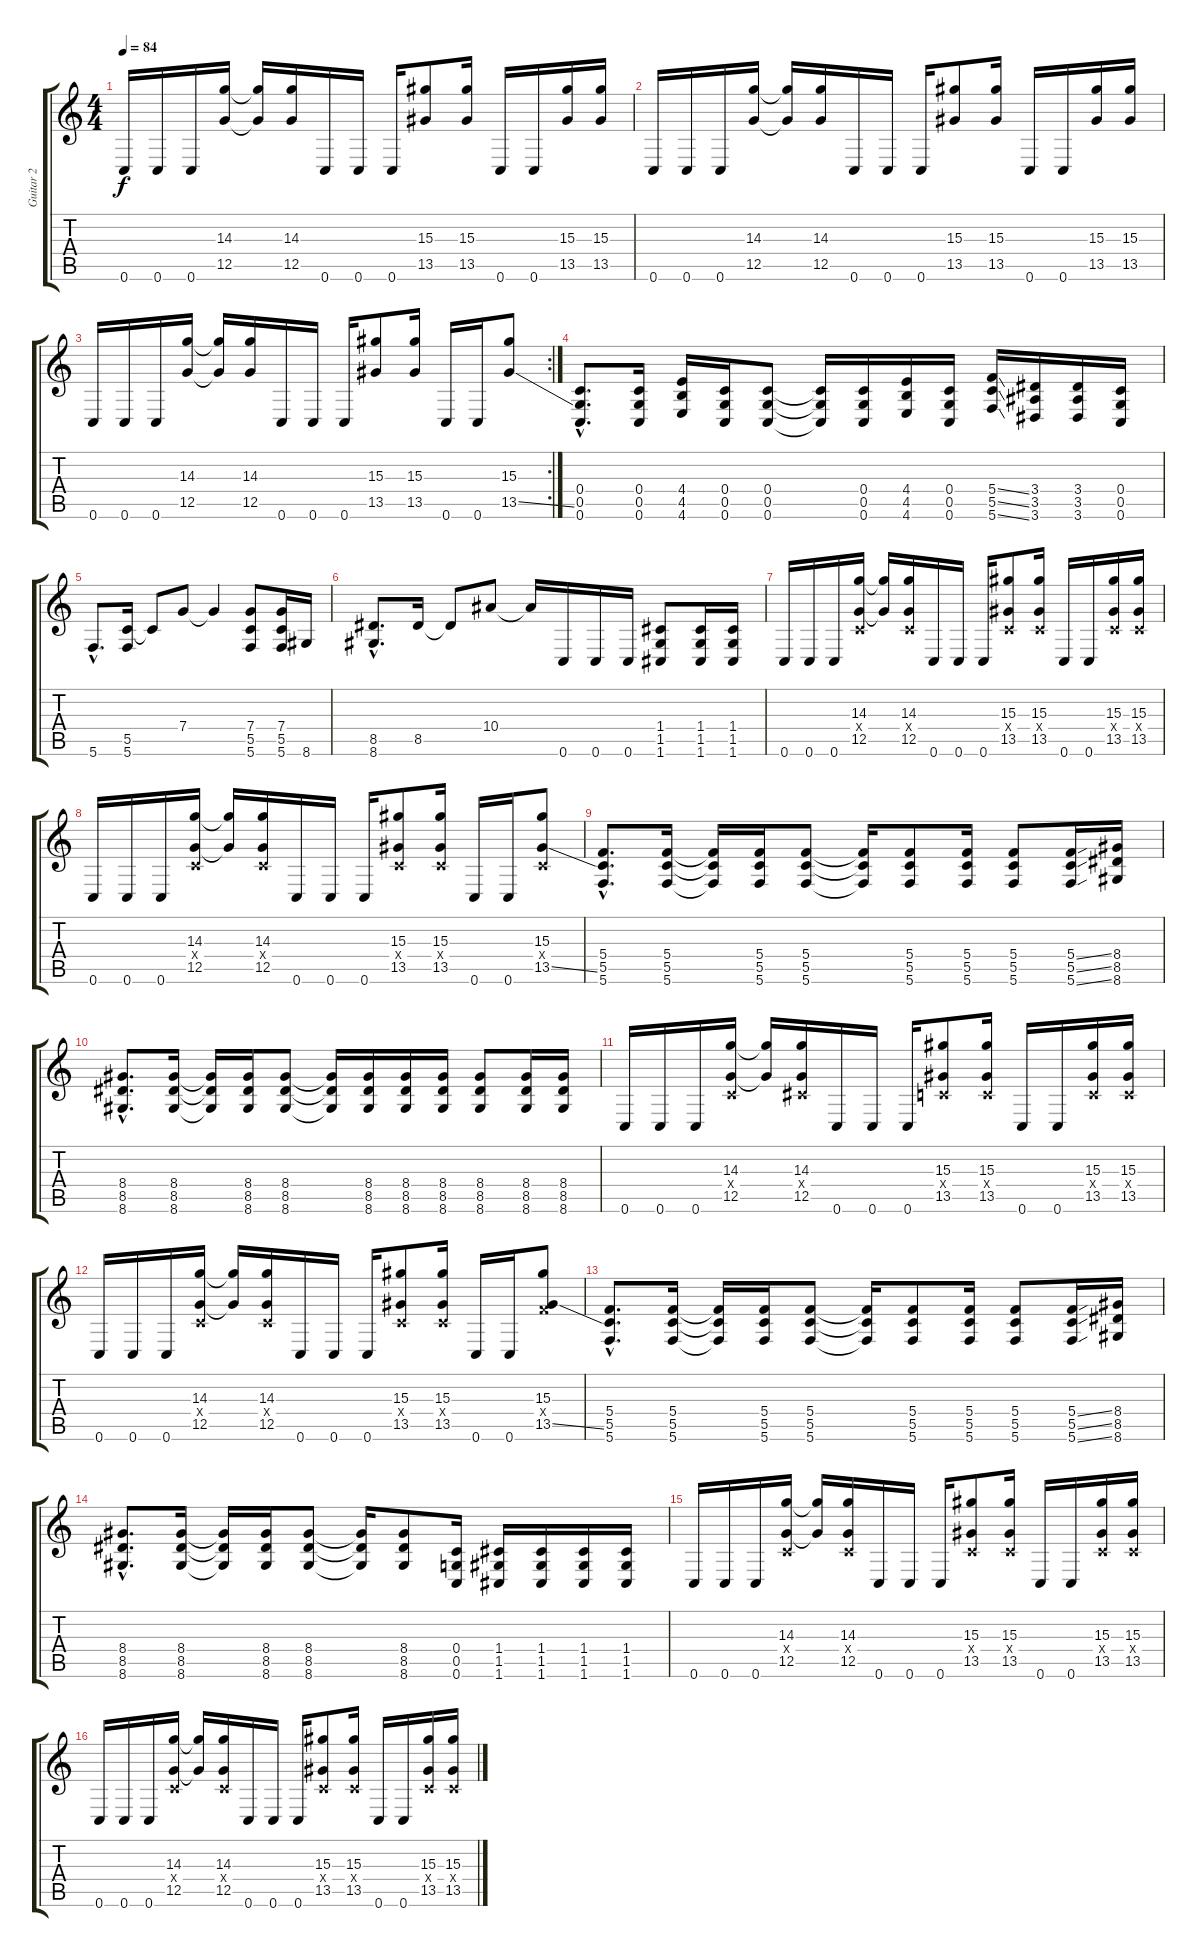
\track ("Guitar 2" "Guitar 2") {instrument distortionguitar}
\staff {score tabs}
\tuning (D4 A3 F3 C3 G2 C2) {hide}
\ts (4 4)
\tempo 84
\clef g2
\ks c
0.6.16{dy f} 0.6.16 0.6.16 (14.3 12.5).16 (14.3{t} 12.5{t}).16 (14.3 12.5).16 0.6.16 0.6.16 0.6.16 (15.3 13.5).8 (15.3 13.5).16 0.6.16 0.6.16 (15.3 13.5).16 (15.3 13.5).16 |
0.6.16 0.6.16 0.6.16 (14.3 12.5).16 (14.3{t} 12.5{t}).16 (14.3 12.5).16 0.6.16 0.6.16 0.6.16 (15.3 13.5).8 (15.3 13.5).16 0.6.16 0.6.16 (15.3 13.5).16 (15.3 13.5).16 |
\rc 2
0.6.16 0.6.16 0.6.16 (14.3 12.5).16 (14.3{t} 12.5{t}).16 (14.3 12.5).16 0.6.16 0.6.16 0.6.16 (15.3 13.5).8 (15.3 13.5).16 0.6.16 0.6.16 (15.3 13.5{ss}).8 |
(0.4{hac} 0.5{hac} 0.6{hac}).8{d} (0.4 0.5 0.6).16 (4.4 4.5 4.6).16 (0.4 0.5 0.6).16 (0.4 0.5 0.6).8 (0.4{t} 0.5{t} 0.6{t}).16 (0.4 0.5 0.6).16 (4.4 4.5 4.6).16 (0.4 0.5 0.6).16 (5.4{ss} 5.5{ss} 5.6{ss}).16 (3.4 3.5 3.6).16 (3.4 3.5 3.6).16 (0.4 0.5 0.6).16 |
5.6{hac}.8{d} (5.5 5.6).16 5.5{t}.8 7.4.8 7.4{t}.4 (7.4 5.5 5.6).8 (7.4 5.5 5.6).16 8.6.16 |
(8.5{hac} 8.6{hac}).8{d} 8.5.16 8.5{t}.8 10.4.8 10.4{t}.16 0.6.16 0.6.16 0.6.16 (1.4 1.5 1.6).8 (1.4 1.5 1.6).16 (1.4 1.5 1.6).16 |
0.6.16 0.6.16 0.6.16 (14.3 0.4{x} 12.5).16 (14.3{t} 12.5{t}).16 (14.3 0.4{x} 12.5).16 0.6.16 0.6.16 0.6.16 (15.3 0.4{x} 13.5).8 (15.3 0.4{x} 13.5).16 0.6.16 0.6.16 (15.3 0.4{x} 13.5).16 (15.3 0.4{x} 13.5).16 |
0.6.16 0.6.16 0.6.16 (14.3 0.4{x} 12.5).16 (14.3{t} 12.5{t}).16 (14.3 0.4{x} 12.5).16 0.6.16 0.6.16 0.6.16 (15.3 0.4{x} 13.5).8 (15.3 0.4{x} 13.5).16 0.6.16 0.6.16 (15.3 0.4{x} 13.5{ss}).8 |
(5.4{hac} 5.5{hac} 5.6{hac}).8{d} (5.4 5.5 5.6).16 (5.4{t} 5.5{t} 5.6{t}).16 (5.4 5.5 5.6).16 (5.4 5.5 5.6).8 (5.4{t} 5.5{t} 5.6{t}).16 (5.4 5.5 5.6).8 (5.4 5.5 5.6).16 (5.4 5.5 5.6).8 (5.4{ss} 5.5{ss} 5.6{ss}).16 (8.4 8.5 8.6).16 |
(8.4{hac} 8.5{hac} 8.6{hac}).8{d} (8.4 8.5 8.6).16 (8.4{t} 8.5{t} 8.6{t}).16 (8.4 8.5 8.6).16 (8.4 8.5 8.6).8 (8.4{t} 8.5{t} 8.6{t}).16 (8.4 8.5 8.6).16 (8.4 8.5 8.6).16 (8.4 8.5 8.6).16 (8.4 8.5 8.6).8 (8.4 8.5 8.6).16 (8.4 8.5 8.6).16 |
0.6.16 0.6.16 0.6.16 (14.3 0.4{x} 12.5).16 (14.3{t} 12.5{t}).16 (14.3 1.4{x} 12.5).16 0.6.16 0.6.16 0.6.16 (15.3 0.4{x} 13.5).8 (15.3 0.4{x} 13.5).16 0.6.16 0.6.16 (15.3 0.4{x} 13.5).16 (15.3 0.4{x} 13.5).16 |
0.6.16 0.6.16 0.6.16 (14.3 0.4{x} 12.5).16 (14.3{t} 12.5{t}).16 (14.3 0.4{x} 12.5).16 0.6.16 0.6.16 0.6.16 (15.3 0.4{x} 13.5).8 (15.3 0.4{x} 13.5).16 0.6.16 0.6.16 (15.3 5.4{x} 13.5{ss}).8 |
(5.4{hac} 5.5{hac} 5.6{hac}).8{d} (5.4 5.5 5.6).16 (5.4{t} 5.5{t} 5.6{t}).16 (5.4 5.5 5.6).16 (5.4 5.5 5.6).8 (5.4{t} 5.5{t} 5.6{t}).16 (5.4 5.5 5.6).8 (5.4 5.5 5.6).16 (5.4 5.5 5.6).8 (5.4{ss} 5.5{ss} 5.6{ss}).16 (8.4 8.5 8.6).16 |
(8.4{hac} 8.5{hac} 8.6{hac}).8{d} (8.4 8.5 8.6).16 (8.4{t} 8.5{t} 8.6{t}).16 (8.4 8.5 8.6).16 (8.4 8.5 8.6).8 (8.4{t} 8.5{t} 8.6{t}).16 (8.4 8.5 8.6).8 (0.4 0.5 0.6).16 (1.4 1.5 1.6).16 (1.4 1.5 1.6).16 (1.4 1.5 1.6).16 (1.4 1.5 1.6).16 |
0.6.16 0.6.16 0.6.16 (14.3 0.4{x} 12.5).16 (14.3{t} 12.5{t}).16 (14.3 0.4{x} 12.5).16 0.6.16 0.6.16 0.6.16 (15.3 0.4{x} 13.5).8 (15.3 0.4{x} 13.5).16 0.6.16 0.6.16 (15.3 0.4{x} 13.5).16 (15.3 0.4{x} 13.5).16 |
0.6.16 0.6.16 0.6.16 (14.3 0.4{x} 12.5).16 (14.3{t} 12.5{t}).16 (14.3 0.4{x} 12.5).16 0.6.16 0.6.16 0.6.16 (15.3 0.4{x} 13.5).8 (15.3 0.4{x} 13.5).16 0.6.16 0.6.16 (15.3 0.4{x} 13.5).16 (15.3 0.4{x} 13.5).16
